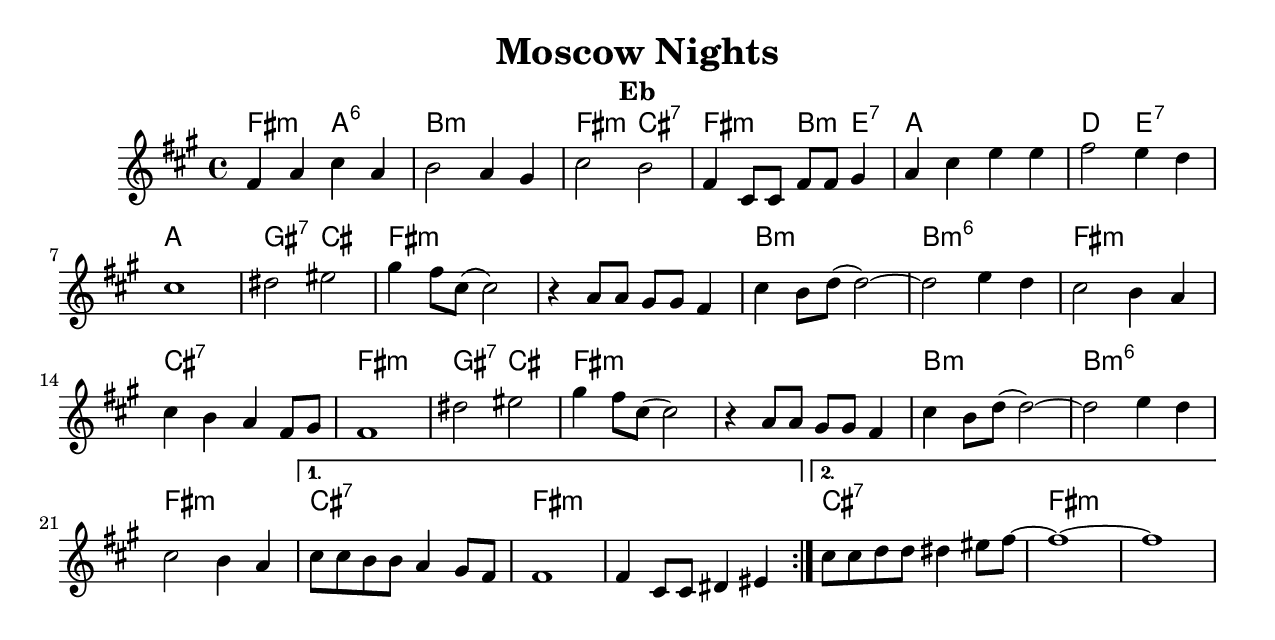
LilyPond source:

\version "2.18.0"
\include "english.ly"
\pointAndClickOff
\paper{
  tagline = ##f
  print-all-headers = ##t
  #(set-paper-size "letter")
}
date = #(strftime "%d-%m-%Y" (localtime (current-time)))

%\markup{ \italic{ " Updated " \date  }  }

%\markup{ Got something to say? }

global = {
  \clef treble
  \key d \minor
  \time 4/4
  \set Score.markFormatter = #format-mark-box-alphabet
}

%#################################### Melody ########################
melody = \relative c' {
  \global
  %lead in notes

  \repeat volta 2{

    d4 f a f
    g2 f4 e
    a2 g
    d4 a8 a d d e4|

    f4 a c c
    d2 c4 bf
    a1
    b2 cs

    e4 d8 a(a2)
    r4 f8 f e e d4|
    a'4 g8 bf(bf2)~
    bf2 c4 bf

    a2 g4 f
    a4 g f d8 e
    d1
    b'2 cs

    e4 d8 a(a2)
    r4 f8 f e e d4
    a'4 g8 bf(bf2)~
    bf2 c4 bf
    a2 g4 f
  }
  \alternative {
    {
      a8 a g g f4 e8 d
      d1
      d4 a8 a b4 cs
    }
    {
      a'8 a bf bf b4 cs8 d~
      d1~
      d1
    }
  }

  \repeat volta 2{

  }
  % \alternative { { }{ } }

}
%################################# Lyrics #####################
%\addlyrics{  }
%################################# Chords #######################
harmonies = \chordmode {
  d2:m
  f2:6
  g1:m
  d2:m
  a2:7
  d2:m
  g4:m
  c4:7
  f1
  bf2
  c2:7
  f1   %7
  e2:7
  a2
  %
  d1*2:m
  g1:m
  g1:m6
  d1:m
  a1:7
  d1:m   %15
  e2:7
  a2
  d1*2:m
  g1:m
  g1:m6
  d1:m
  %
  a1:7
  d1*2:m
  a1:7
  d1*2:m
}

\score {\transpose c a
  <<
    \new ChordNames {
      \set chordChanges = ##f
     \transpose d a\harmonies
    }
    \new Staff
   \transpose d a, \melody
  >>
  \header{
    title= "Moscow Nights"
    subtitle=""
    composer= ""
    instrument = "Eb"
    arranger= ""
  }
  \layout{indent = 1.0\cm}
  \midi {
    \tempo 4 = 120

    % \midi { }
  }
}
%{
% more verses:
\markup{}
\markup {
  \fill-line {
    \hspace #0.1 % distance from left margin
    \column {
      \line { "1."
	\column {
	  ""
	}
      }
      \hspace #0.2 % vertical distance between verses
      \line { "2."
	\column {
	 ""
	}
      }
    }
    \hspace #0.1  % horiz. distance between columns
    \column {
      \line { "3."
	\column {
	  ""
	}
      }
      \hspace #0.2 % distance between verses
      \line { "4."
	\column {
	 ""
	}
      }
    }
    \hspace #0.1 % distance to right margin
  }
}

%}
